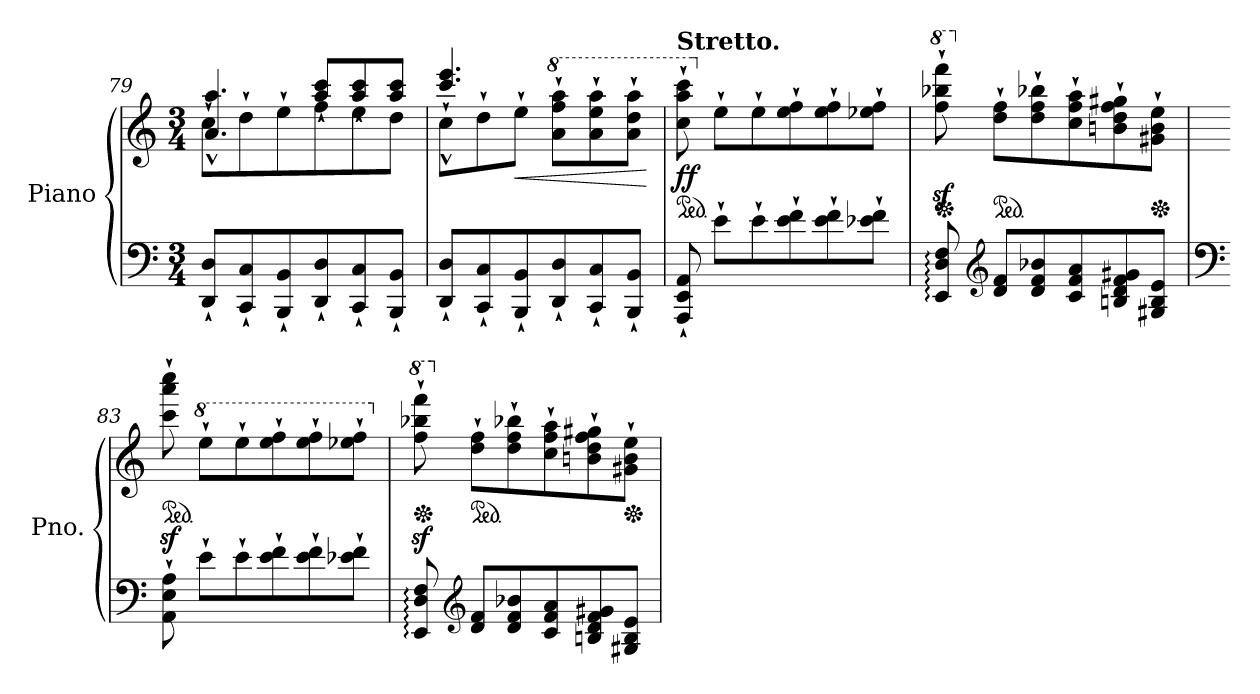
**kern	**kern	**dynam
*part1	*part1	*part1
*staff2	*staff1	*staff1/2
*I"Piano	*	*
*I'Pno.	*	*
!!LO:LB:g=z
*clefF4	*clefG2	*
*k[]	*k[]	*
*M3/4	*M3/4	*
=79	=79	=79
*	*^	*
8DD/` 8D/`L	8cc`\L	4.a/^^ 4.aa/^^	.
8CC/` 8C/`	8dd`\	.	.
8BBB/` 8BB/`	8ee`\	.	.
8DD/` 8D/`	8ff\	8aa/` 8ccc/`L	.
8CC/` 8C/`	8ee\	8aa/` 8ccc/`	.
8BBB/` 8BB/`J	8dd\J	8aa/` 8ccc/`J	.
=80	=80	=80	=80
8DD/` 8D/`L	8cc`\L	4.ccc/^^ 4.eee/^^	.
8CC/` 8C/`	8dd`\	.	.
!	!	!	!LO:HP:b
8BBB/` 8BB/`	8ee`\J	.	<
*	*8va	*	*
8DD/` 8D/`	8aa\` 8fff\` 8aaa\`L	4.ryy	.
8CC/` 8C/`	8aa\` 8eee\` 8aaa\`	.	.
8BBB/` 8BB/`J	8aa\` 8ddd\` 8aaa\`J	.	.
*	*v	*v	*
.	.	[
=81	=81	=81
*	*ped	*
!	!LO:TX:a:B:t=Stretto.	!
!	!	!LO:DY:b
8AAA/` 8EE/` 8AA/`	8ccc\` 8aaa\` 8cccc\`	ff
*	*X8va	*
8e`\L	8ee`\L	.
8e`\	8ee`\	.
8e\` 8f\`	8ee\` 8ff\`	.
8e\` 8f\`	8ee\` 8ff\`	.
8e-X\` 8f\`J	8ee-X\` 8ff\`J	.
=82	=82	=82
*	*Xped	*
*	*8va	*
8EE/: 8D/: 8F/:	8fff\z<` 8bbb-X\z<` 8ffff\z<`	.
*clefG2	*	*
*	*X8va	*
*	*ped	*
8d/ 8f/L	8dd\` 8ff\`L	.
8d/ 8f/ 8b-X/	8dd\` 8ff\` 8bb-X\`	.
8c/ 8f/ 8a/	8cc\` 8ff\` 8aa\`	.
8Bn/ 8d/ 8f/ 8g#X/	8bn\` 8dd\` 8ff\` 8gg#X\`	.
*	*Xped	*
8G#X/ 8B/ 8e/J	8g#X\` 8b\` 8ee\`J	.
!!LO:PB:g=z
=83	=83	=83
*clefF4	*	*
*	*ped	*
8AA\` 8E\` 8A\`	8ccc\z<` 8aaa\z<` 8cccc\z<`	.
*	*8va	*
8e`\L	8eee`\L	.
8e`\	8eee`\	.
8e\` 8f\`	8eee\` 8fff\`	.
8e\` 8f\`	8eee\` 8fff\`	.
8e-X\` 8f\`J	8eee-X\` 8fff\`J	.
=84	=84	=84
*	*Xped	*
*	*X8va	*
*	*8va	*
8EE/: 8D/: 8F/:	8fff\z<` 8bbb-X\z<` 8ffff\z<`	.
*clefG2	*	*
*	*X8va	*
*	*ped	*
8d/ 8f/L	8dd\` 8ff\`L	.
8d/ 8f/ 8b-X/	8dd\` 8ff\` 8bb-X\`	.
8c/ 8f/ 8a/	8cc\` 8ff\` 8aa\`	.
8Bn/ 8d/ 8f/ 8g#X/	8bn\` 8dd\` 8ff\` 8gg#X\`	.
*	*Xped	*
8G#X/ 8B/ 8e/J	8g#X\` 8b\` 8ee\`J	.
=	=	=
*-	*-	*-
